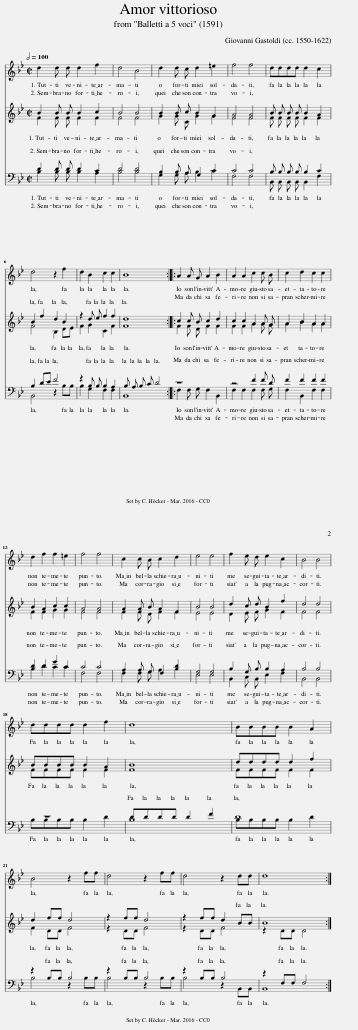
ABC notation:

X:1
%%score 1 ( 2 3 ) ( 4 5 )
L:1/8
Q:1/2=100
M:2/2
I:linebreak $
K:Bb
V:1 treble
V:2 treble
V:3 treble
V:4 bass
V:5 bass
V:1
 d2 d d d2 f2 | d4 B4 | d2 d c d2 =e2 | f4 f4 | dddd d2 c2 |$ %5
 d4 z2 f2 | d2 B2 c2 c2 | B8 :: A2 A G A2 B2 | A2 A2 c2 c B | %10
 c2 d2 c2 c2 |$ d2 f2 f2 =e2 | f4 f4 | c2 c B c2 d2 | e4 e4 | %15
 f2 e d e2 c2 | B4 B4 |$ dddd d2 f2 | d8 | BBBB B2 A2 |$ %20
 B4 z2 ff | d4 z2 ff | d4 z2 dd | d8 :| %24
V:2
 B2 B B B2 c2 | B4 B4 | B2 B c B2 G2 | A4 A4 | B B B B B2 A2 |$ %5
 B2 f2 d2 B2 | z2 d e f2 f2 | d8 :: c2 c B c2 d2 | c2 c2 A2 A G | %10
 A2 B2 A2 A2 |$ B2 A2 c2 c2 | A4 A4 | A2 A B A2 F2 | B4 B4 | %15
 d2 c d B2 f2 | d4 d4 |$ BBBB B2 A2 | B8 | dddd d2 f2 |$ %20
 d2 ff d4 | z2 ff d4 | z2 ff d2 BB | B8 :| %24
V:3
 F2 F F F2 F2 | F4 F4 | G2 G C G2 G2 | F4 F4 | F F F F F2 F2 |$ %5
 F4 B,2 DE | F2 G2 C2 F2 | F8 :: F2 F D F2 F2 | F2 F2 A2 A G | %10
 A2 B2 A2 A2 |$ F2 F2 G2 G2 | F4 F4 | F2 F D F2 F2 | E4 E4 | %15
 D2 E F G2 F2 | F4 F4 |$ FFFF F2 F2 | F8 | FFFF F2 F2 |$ %20
 F2 DD F4 | z2 DD F4 | z2 DD F4 | z2 DD D4 :| %24
V:4
 D2 D D D2 C2 | D4 D4 | B,2 B, A, G,2 C2 | C4 C4 | B, B, B, B, B,2 C2 |$ %5
 B,2 DE F4 | z2 B, B, B,2 A,2 | B, A, B, C D4 :: z8 | z4 F2 F D | %10
 F2 F2 F2 F2 |$ D2 D2 G2 C2 | C4 C4 | A,2 A, G, F,2 D2 | G,4 G,4 | %15
 B,2 G, B, B,2 A,2 | B,4 B,4 |$ z8 | DDDD D2 F2 | D8 |$ %20
 z2 B,B, B,4 | z2 B,B, B,4 | z2 B,B, B,4 | z2 F,F, F,4 :| %24
V:5
 B,2 B, B, B,2 A,2 | B,4 B,4 | G,2 G, A, B,2 C2 | F,4 F,4 | B,, B,, B,, B,, B,,2 F,2 |$ %5
 B,,4 z2 B,B, | B,2 G,2 F,2 F,2 | B,,8 :: F,2 F, G, F,2 B,,2 | F,2 F,2 F,2 F, G, | %10
 F,2 B,,2 F,2 F,2 |$ B,2 D2 C2 C2 | F,4 F,4 | F,2 F, G, A,2 B,2 | E,4 E,4 | %15
 B,,2 C, B,, E,2 F,2 | B,,4 B,,4 |$ B,B,B,B, B,2 D2 | B,8 | B,B,B,B, B,2 D2 |$ %20
 B,4 z2 B,B, | B,4 z2 B,B, | B,4 z2 B,,B,, | B,,8 :| %24
